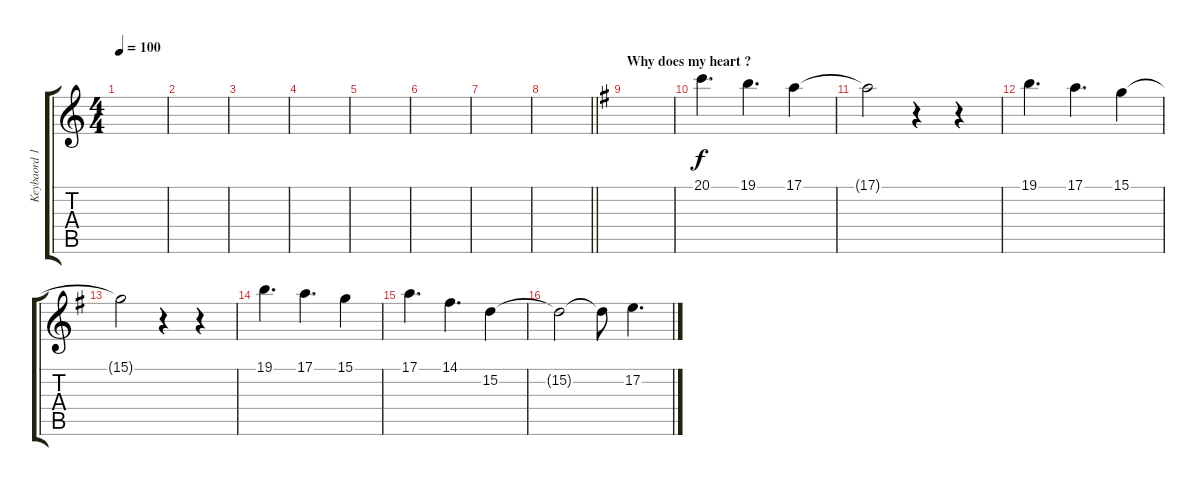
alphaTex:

\track ("Keybaord 1" "Keybaord 1") {instrument stringensemble1}
\staff {score tabs}
\tuning (E4 B3 G3 D3 A2 E2) {hide}
\ts (4 4)
\tempo 100
\clef g2
\ks c
|
|
|
|
|
|
|
\barLineRight lightlight
|
\section ("" "Why does my heart ?")
\ks g
|
20.1.4{d} 19.1.4{d} 17.1.4 |
17.1{t}.2{volume 4} r.4 r.4{volume 12} |
19.1.4{d} 17.1.4{d} 15.1.4 |
15.1{t}.2{volume 4} r.4 r.4{volume 12} |
19.1.4{d} 17.1.4{d} 15.1.4 |
17.1.4{d} 14.1.4{d} 15.2.4 |
15.2{t}.2 15.2{t}.8 17.2.4{d}
